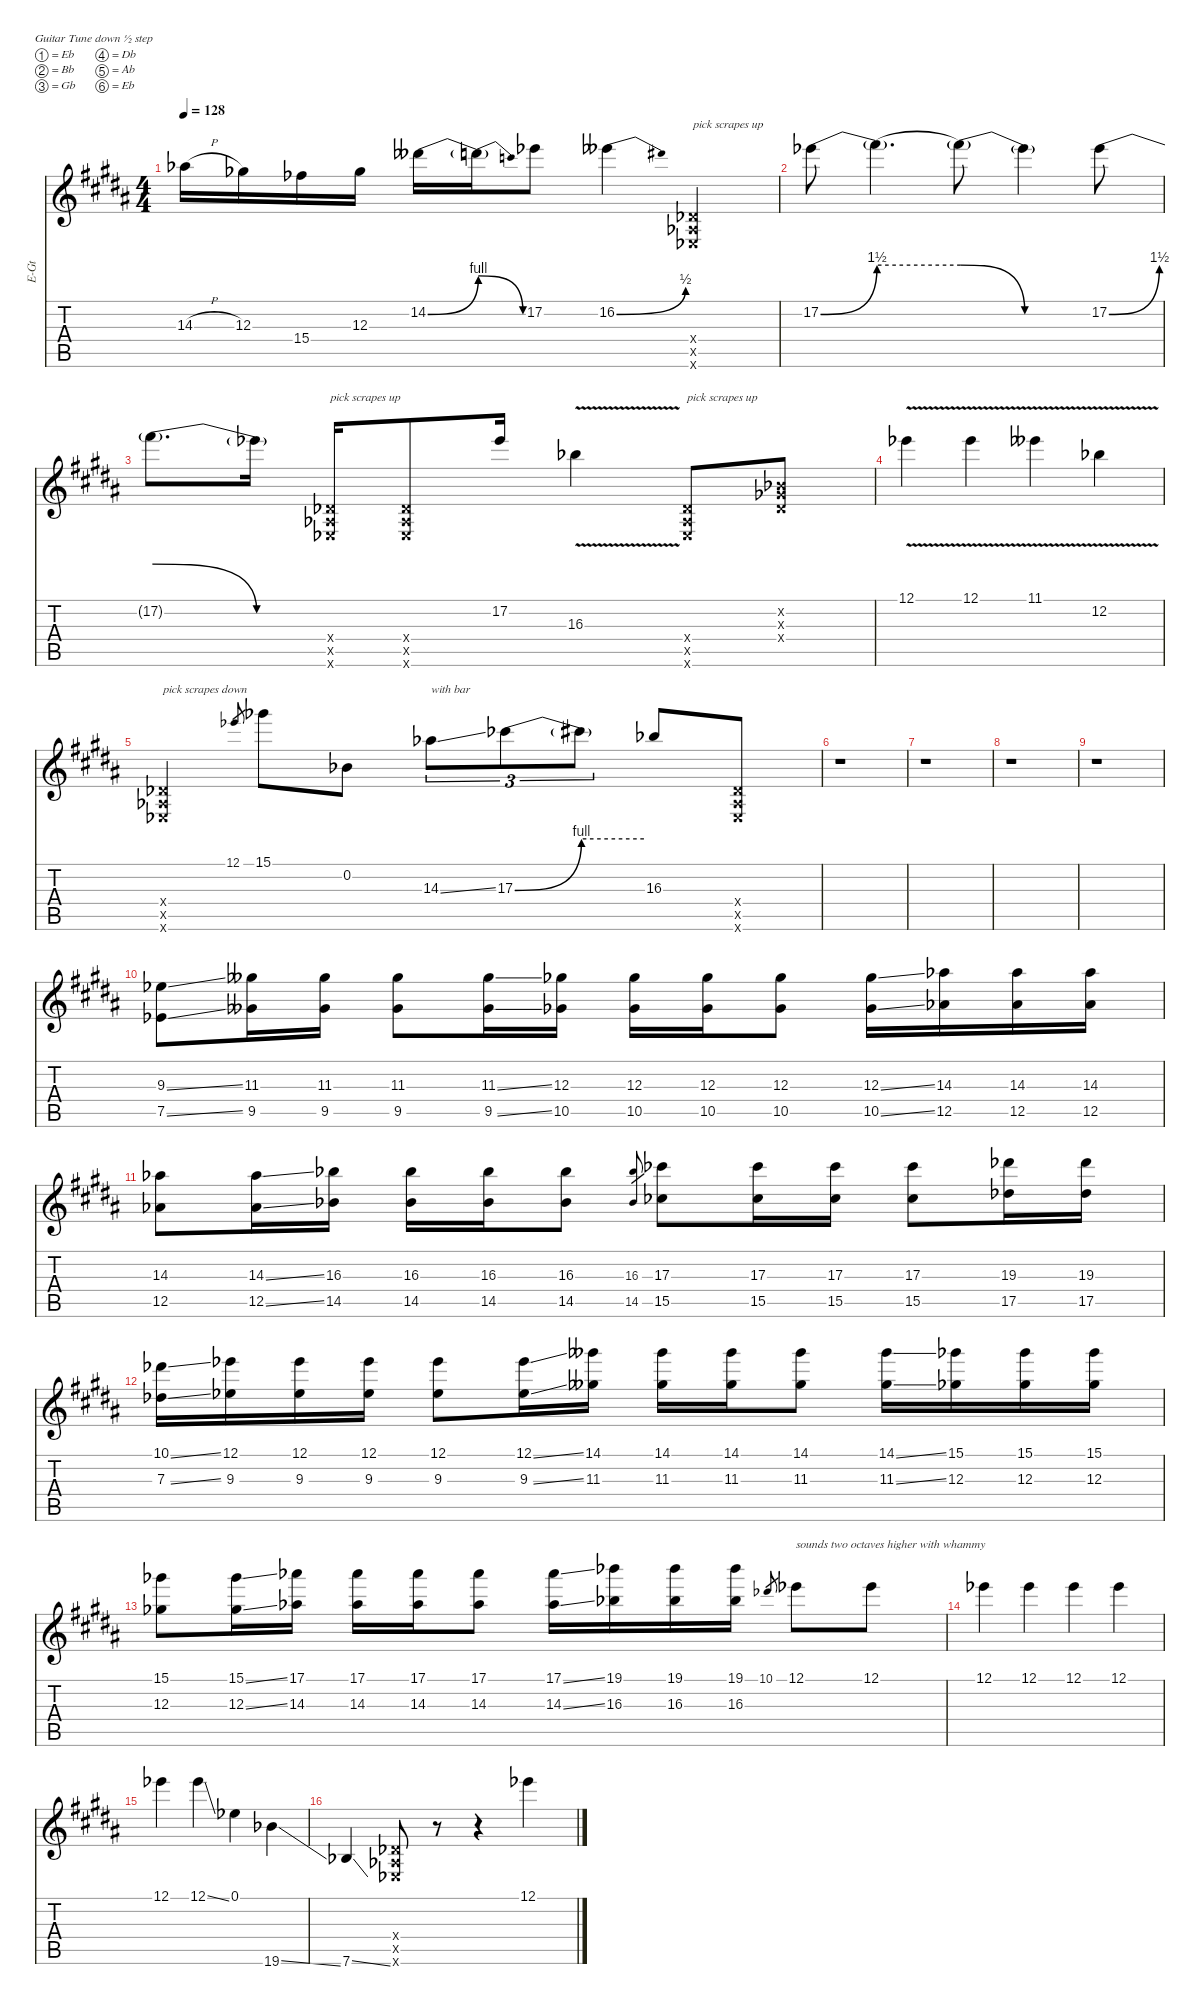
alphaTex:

\hideDynamics
\bracketExtendMode nobrackets
\otherSystemsTrackNameOrientation horizontal
\track ("Guitar 3" "E-Gt") {instrument overdrivenguitar}
\staff {score tabs}
\tuning (Eb4 Bb3 Gb3 Db3 Ab2 Eb2)
\ts (4 4)
\tempo 128
\clef g2
\ks b
14.3{h acc b}.16{dy f beam Down} 12.3{acc b}.16{beam Down} 15.4{acc b}.16{beam Down} 12.3{acc b}.16{beam Down} 14.2{be (bend 0 0 60 4) acc bb}.16{beam Down} 14.2{be (release 0 4 60 0) t}.16{beam Down} 17.2{acc b}.8{beam Down} 16.2{be (bend 0 0 60 2) acc bb}.4{beam Down} (0.4{x acc b} 0.5{x acc b} 0.6{x acc b}).4{txt "pick scrapes up" beam Up} |
17.2{be (bend 0 0 60 6) acc b}.8{beam Down} 17.2{be (hold 0 6 60 6) t}.4{d beam Down} 17.2{be (release 0 6 60 0) t}.8{beam Down} 17.2{be (hold 0 0 60 0) t acc b}.4{beam Down} 17.2{be (bend 0 0 60 6) acc b}.8{beam Down} |
17.2{be (release 0 6 60 0) t}.8{d beam Down} 17.2{be (hold 0 0 60 0) t acc b}.16{beam Down} (0.4{x acc b} 0.5{x acc b} 0.6{x acc b}).16{txt "pick scrapes up" beam Up} (0.4{x acc b} 0.5{x acc b} 0.6{x acc b}).8{beam Up} 17.2{acc b}.16{beam Up} 16.3{v acc b}.4{beam Down} (0.4{x acc b} 0.5{x acc b} 0.6{x acc b}).8{txt "pick scrapes up" beam Up} (0.2{x acc b} 0.3{x acc b} 0.4{x acc b}).8{beam Up} |
12.1{v acc b}.4{beam Down} 12.1{v acc b}.4{beam Down} 11.1{v acc bb}.4{beam Down} 12.2{v acc b}.4{beam Down} |
(0.4{x acc b} 0.5{x acc b} 0.6{x acc b}).4{txt "pick scrapes down" beam Up} 12.1{acc b}.8{gr dy mf beam Up} 15.1{acc b}.8{dy f beam Down} 0.2{acc b}.8{beam Down} 14.3{ss acc b}.8{tu (3 2) txt "with bar" beam Down} 17.3{be (bend 0 0 60 4) acc b}.8{tu (3 2) beam Down} 17.3{be (hold 0 4 60 4) t}.8{tu (3 2) beam Down} 16.3{acc b}.8{beam Up} (0.4{x acc b} 0.5{x acc b} 0.6{x acc b}).8{beam Up} |
r.1{beam Down} |
r.1{beam Down} |
r.1{beam Down} |
r.1{beam Down} |
(9.3{ss acc b} 7.5{ss acc b}).8{beam Down} (11.3{acc bb} 9.5{acc bb}).16{beam Down} (11.3{acc bb} 9.5{acc bb}).16{beam Down} (11.3{acc bb} 9.5{acc bb}).8{beam Down} (11.3{ss acc bb} 9.5{ss acc bb}).16{beam Down} (12.3{acc b} 10.5{acc b}).16{beam Down} (12.3{acc b} 10.5{acc b}).16{beam Down} (12.3{acc b} 10.5{acc b}).16{beam Down} (12.3{acc b} 10.5{acc b}).8{beam Down} (12.3{ss acc b} 10.5{ss acc b}).16{beam Down} (14.3{acc b} 12.5{acc b}).16{beam Down} (14.3{acc b} 12.5{acc b}).16{beam Down} (14.3{acc b} 12.5{acc b}).16{beam Down} |
(14.3{acc b} 12.5{acc b}).8{beam Down} (14.3{ss acc b} 12.5{ss acc b}).16{beam Down} (16.3{acc b} 14.5{acc b}).16{beam Down} (16.3{acc b} 14.5{acc b}).16{beam Down} (16.3{acc b} 14.5{acc b}).16{beam Down} (16.3{acc b} 14.5{acc b}).8{beam Down} (16.3{acc b} 14.5{acc b}).8{gr dy mf beam Up} (17.3{acc b} 15.5{acc b}).8{dy f beam Down} (17.3{acc b} 15.5{acc b}).16{beam Down} (17.3{acc b} 15.5{acc b}).16{beam Down} (17.3{acc b} 15.5{acc b}).8{beam Down} (19.3{acc b} 17.5{acc b}).16{beam Down} (19.3{acc b} 17.5{acc b}).16{beam Down} |
(10.1{ss acc b} 7.3{ss acc b}).16{beam Down} (12.1{acc b} 9.3{acc b}).16{beam Down} (12.1{acc b} 9.3{acc b}).16{beam Down} (12.1{acc b} 9.3{acc b}).16{beam Down} (12.1{acc b} 9.3{acc b}).8{beam Down} (12.1{ss acc b} 9.3{ss acc b}).16{beam Down} (14.1{acc bb} 11.3{acc bb}).16{beam Down} (14.1{acc bb} 11.3{acc bb}).16{beam Down} (14.1{acc bb} 11.3{acc bb}).16{beam Down} (14.1{acc bb} 11.3{acc bb}).8{beam Down} (14.1{ss acc bb} 11.3{ss acc bb}).16{beam Down} (15.1{acc b} 12.3{acc b}).16{beam Down} (15.1{acc b} 12.3{acc b}).16{beam Down} (15.1{acc b} 12.3{acc b}).16{beam Down} |
(15.1{acc b} 12.3{acc b}).8{beam Down} (15.1{ss acc b} 12.3{ss acc b}).16{beam Down} (17.1{acc b} 14.3{acc b}).16{beam Down} (17.1{acc b} 14.3{acc b}).16{beam Down} (17.1{acc b} 14.3{acc b}).16{beam Down} (17.1{acc b} 14.3{acc b}).8{beam Down} (17.1{ss acc b} 14.3{ss acc b}).16{beam Down} (19.1{acc b} 16.3{acc b}).16{beam Down} (19.1{acc b} 16.3{acc b}).16{beam Down} (19.1{acc b} 16.3{acc b}).16{beam Down} 10.1{acc b}.8{gr dy mf beam Up} 12.1{acc b}.8{txt "sounds two octaves higher with whammy" dy f beam Down} 12.1{acc b}.8{beam Down} |
12.1{acc b}.4{beam Down} 12.1{acc b}.4{beam Down} 12.1{acc b}.4{beam Down} 12.1{acc b}.4{beam Down} |
12.1{acc b}.4{beam Down} 12.1{ss acc b}.4{beam Down} 0.1{acc b}.4{beam Down} 19.6{ss acc b}.4{beam Down} |
7.6{ss acc b}.4{beam Up} (0.4{x acc b} 0.5{x acc b} 0.6{x acc b}).8{beam Up} r.8{beam Up} r.4{beam Up} 12.1{acc b}.4{beam Down}
